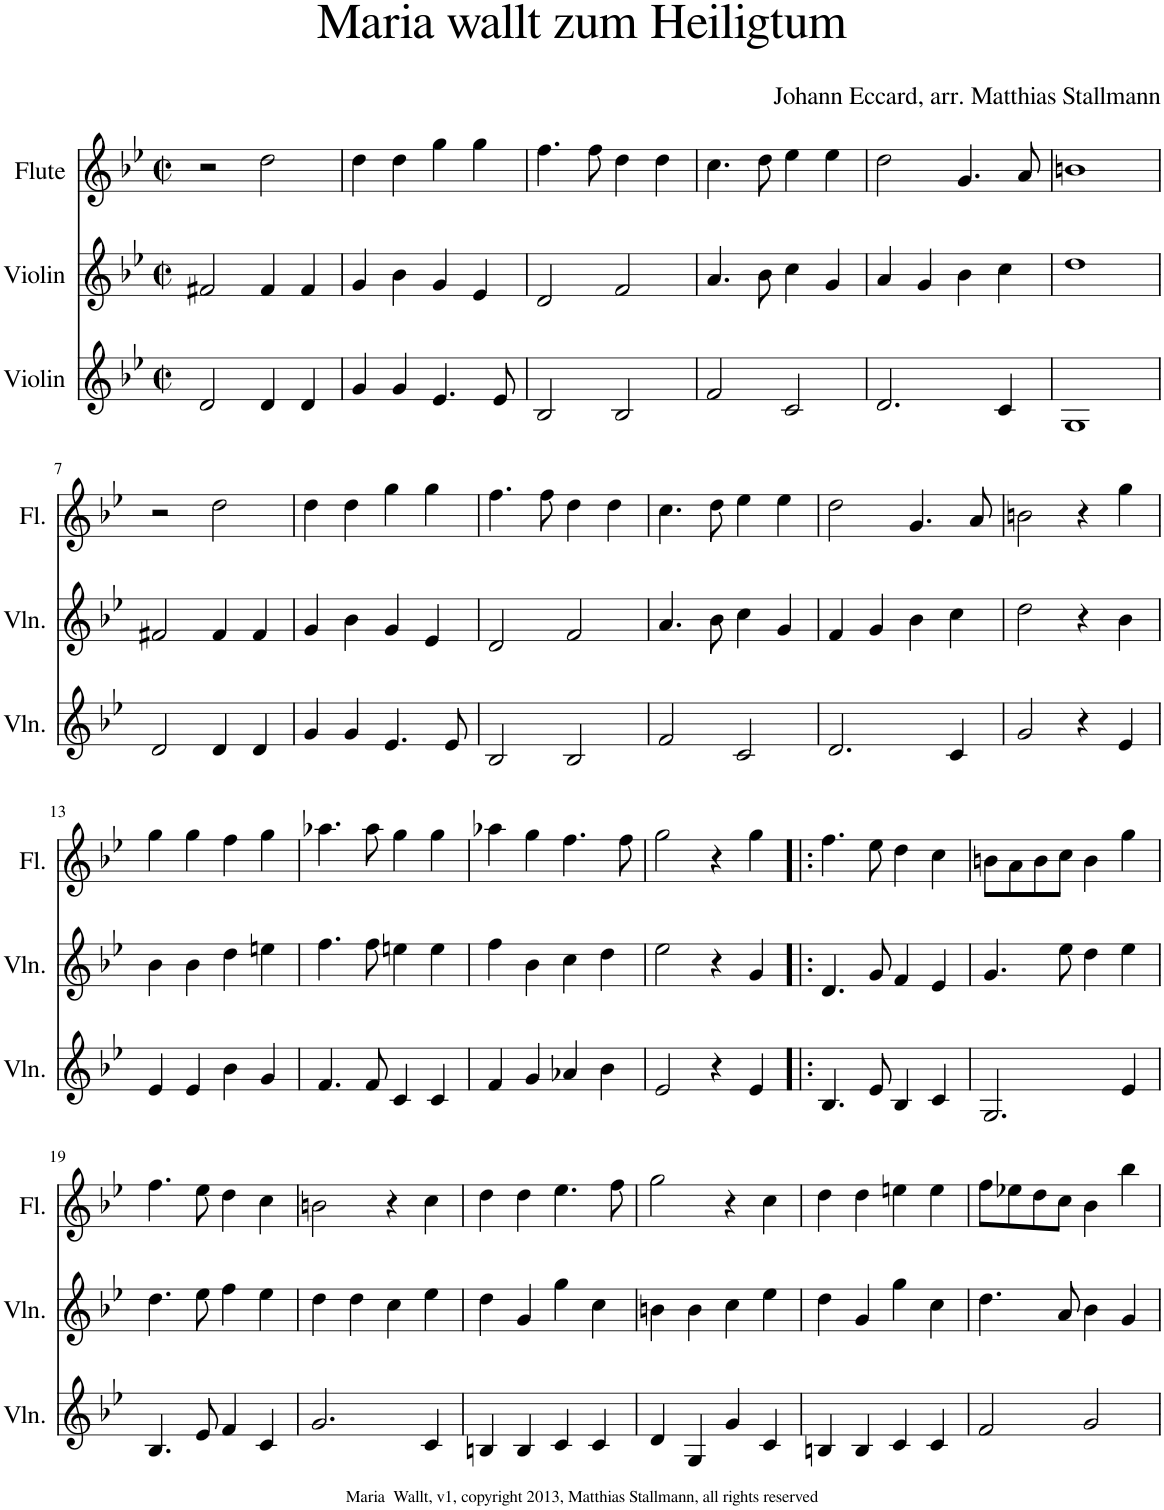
**kern	**kern	**kern
*part3	*part2	*part1
*staff3	*staff2	*staff1
*I"Violin	*I"Violin	*I"Flute
*I'Vln.	*I'Vln.	*I'Fl.
*clefG2	*clefG2	*clefG2
*k[b-e-]	*k[b-e-]	*k[b-e-]
*M4/4	*M4/4	*M4/4
*met(c|)	*met(c|)	*met(c|)
=1	=1	=1
2d/	2f#X/	2r
4d/	4f#/	2dd\
4d/	4f#/	.
=2	=2	=2
4g/	4g/	4dd\
4g/	4b-\	4dd\
4.e-/	4g/	4gg\
.	4e-/	4gg\
8e-/	.	.
=3	=3	=3
2B-/	2d/	4.ff\
.	.	8ff\
2B-/	2f/	4dd\
.	.	4dd\
=4	=4	=4
2f/	4.a/	4.cc\
.	8b-\	8dd\
2c/	4cc\	4ee-\
.	4g/	4ee-\
=5	=5	=5
2.d/	4a/	2dd\
.	4g/	.
.	4b-\	4.g/
4c/	4cc\	.
.	.	8a/
=6	=6	=6
1G	1dd	1bn
!!LO:LB:g=z
=7	=7	=7
2d/	2f#X/	2r
4d/	4f#/	2dd\
4d/	4f#/	.
=8	=8	=8
4g/	4g/	4dd\
4g/	4b-\	4dd\
4.e-/	4g/	4gg\
.	4e-/	4gg\
8e-/	.	.
=9	=9	=9
2B-/	2d/	4.ff\
.	.	8ff\
2B-/	2f/	4dd\
.	.	4dd\
=10	=10	=10
2f/	4.a/	4.cc\
.	8b-\	8dd\
2c/	4cc\	4ee-\
.	4g/	4ee-\
=11	=11	=11
2.d/	4f/	2dd\
.	4g/	.
.	4b-\	4.g/
4c/	4cc\	.
.	.	8a/
=12	=12	=12
2g/	2dd\	2bn\
4r	4r	4r
4e-/	4b-\	4gg\
!!LO:LB:g=z
=13	=13	=13
4e-/	4b-\	4gg\
4e-/	4b-\	4gg\
4b-\	4dd\	4ff\
4g/	4een\	4gg\
=14	=14	=14
4.f/	4.ff\	4.aa-X\
8f/	8ff\	8aa-\
4c/	4een\	4gg\
4c/	4ee\	4gg\
=15	=15	=15
4f/	4ff\	4aa-X\
4g/	4b-\	4gg\
4a-X/	4cc\	4.ff\
4b-\	4dd\	.
.	.	8ff\
=16	=16	=16
2e-/	2ee-\	2gg\
4r	4r	4r
4e-/	4g/	4gg\
=17!|:	=17!|:	=17!|:
4.B-/	4.d/	4.ff\
8e-/	8g/	8ee-\
4B-/	4f/	4dd\
4c/	4e-/	4cc\
=18	=18	=18
2.G/	4.g/	8bn\L
.	.	8a\
.	.	8b\
.	8ee-\	8cc\J
.	4dd\	4b\
4e-/	4ee-\	4gg\
!!LO:LB:g=z
=19	=19	=19
4.B-/	4.dd\	4.ff\
8e-/	8ee-\	8ee-\
4f/	4ff\	4dd\
4c/	4ee-\	4cc\
=20	=20	=20
2.g/	4dd\	2bn\
.	4dd\	.
.	4cc\	4r
4c/	4ee-\	4cc\
=21	=21	=21
4Bn/	4dd\	4dd\
4B/	4g/	4dd\
4c/	4gg\	4.ee-\
4c/	4cc\	.
.	.	8ff\
=22	=22	=22
4d/	4bn\	2gg\
4G/	4b\	.
4g/	4cc\	4r
4c/	4ee-\	4cc\
=23	=23	=23
4Bn/	4dd\	4dd\
4B/	4g/	4dd\
4c/	4gg\	4een\
4c/	4cc\	4ee\
=24	=24	=24
2f/	4.dd\	8ff\L
.	.	8ee-X\
.	.	8dd\
.	8a/	8cc\J
2g/	4b-\	4b-\
.	4g/	4bb-\
=	=	=
*-	*-	*-
